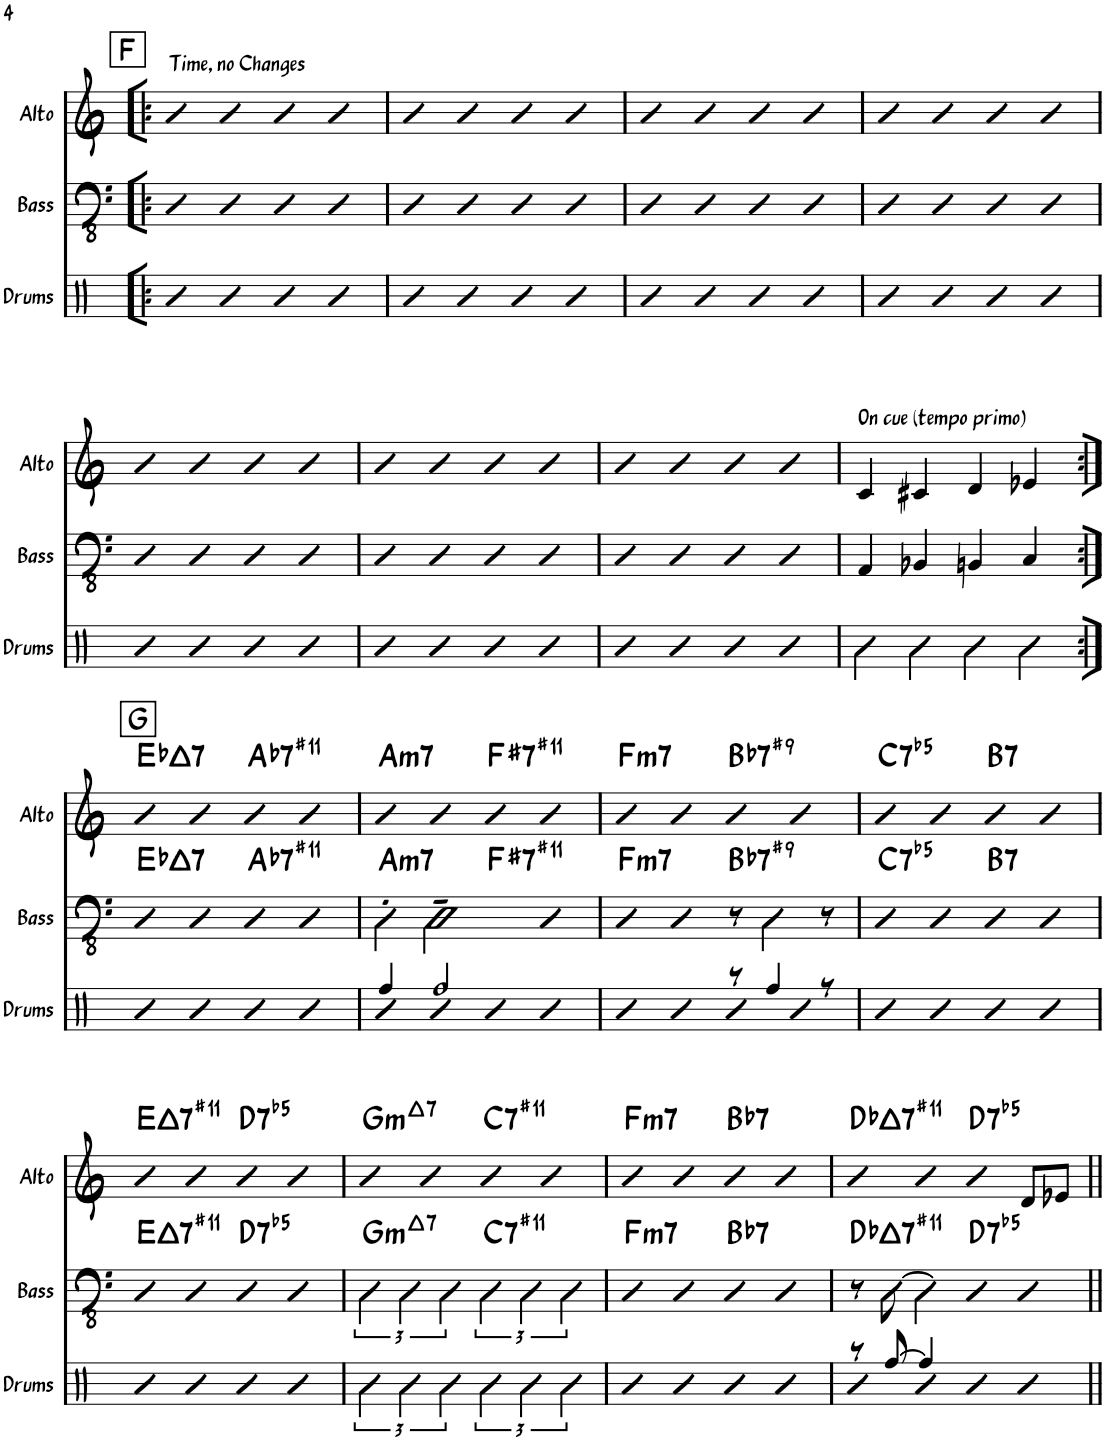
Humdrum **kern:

**kern	**kern	**harte	**kern	**harte
*part3	*part2	*part2	*part1	*part1
*staff3	*staff2	*	*staff1	*
*I"Drums	*I"Bass	*	*I"Alto Sax	*
*I'Drums	*I'Bass	*	*I'Alto	*
!!LO:PB:g=z
*clefX	*clefFv4	*	*clefG2	*
*	*	*	*Trd5c9	*
*k[]	*k[]	*	*k[]	*
*M4/4	*M4/4	*	*M4/4	*
!!LO:REH:place=s1:a:B:rj:fs=14:t=F
=38!|:	=38!|:	=38!|:	=38!|:	=38!|:
!	!	!	!LO:TX:a:t=Time, no Changes	!
4R	4DD	.	4b	.
4R	4DD	.	4b	.
4R	4DD	.	4b	.
4R	4DD	.	4b	.
=39	=39	=39	=39	=39
4R	4DD	.	4b	.
4R	4DD	.	4b	.
4R	4DD	.	4b	.
4R	4DD	.	4b	.
=40	=40	=40	=40	=40
4R	4DD	.	4b	.
4R	4DD	.	4b	.
4R	4DD	.	4b	.
4R	4DD	.	4b	.
=41	=41	=41	=41	=41
4R	4DD	.	4b	.
4R	4DD	.	4b	.
4R	4DD	.	4b	.
4R	4DD	.	4b	.
!!LO:LB:g=z
=42	=42	=42	=42	=42
4R	4DD	.	4b	.
4R	4DD	.	4b	.
4R	4DD	.	4b	.
4R	4DD	.	4b	.
=43	=43	=43	=43	=43
4R	4DD	.	4b	.
4R	4DD	.	4b	.
4R	4DD	.	4b	.
4R	4DD	.	4b	.
=44	=44	=44	=44	=44
4R	4DD	.	4b	.
4R	4DD	.	4b	.
4R	4DD	.	4b	.
4R	4DD	.	4b	.
=45	=45	=45	=45	=45
!	!	!	!LO:TX:a:t=On cue (tempo primo)	!
4R\	4AAA/	.	4c/	.
4R\	4BBB-X/	.	4c#X/	.
4R\	4BBBn/	.	4d/	.
4R\	4CC/	.	4e-X/	.
!!LO:LB:g=z
!!LO:REH:place=s1:a:B:rj:fs=14:t=G
=46:|!	=46:|!	=46:|!	=46:|!	=46:|!
!	!	!LO:H:kt=7	!	!LO:H:kt=7
4R	4DD	Eb:maj7	4b	Eb:maj7
4R	4DD	.	4b	.
!	!	!LO:H:kt=7	!	!LO:H:kt=7
4R	4DD	Ab:7(#11)	4b	Ab:7(#11)
4R	4DD	.	4b	.
=47	=47	=47	=47	=47
*^	*	*	*	*
!	!	!	!LO:H:kt=m7	!	!LO:H:kt=m7
*	*	*^	*	*	*
4Rff/	4R	4AAA'\	2ryy	A:min7	4b	A:min7
2Rff/	4R	2AAA~\	.	.	4b	.
!	!	!	!	!LO:H:kt=7	!	!LO:H:kt=7
.	4R	.	2ryy	F#:7(#11)	4b	F#:7(#11)
4R	4ryy	4DD	.	.	4b	.
=48	=48	=48	=48	=48	=48	=48
!	!	!	!	!LO:H:kt=m7	!	!LO:H:kt=m7
*	*	*v	*v	*	*	*
4R	2ryy	4DD	F:min7	4b	F:min7
4R	.	4DD	.	4b	.
!	!	!	!LO:H:kt=7	!	!LO:H:kt=7
8r	4R	8r	Bb:7(#9)	4b	Bb:7(#9)
4Rff/	.	4AAA\	.	.	.
.	4R	.	.	4b	.
8r	.	8r	.	.	.
*v	*v	*	*	*	*
=49	=49	=49	=49	=49
!	!	!LO:H:kt=7	!	!LO:H:kt=7
4R	4DD	C:(3,b5,b7)	4b	C:(3,b5,b7)
4R	4DD	.	4b	.
!	!	!LO:H:kt=7	!	!LO:H:kt=7
4R	4DD	B:7	4b	B:7
4R	4DD	.	4b	.
!!LO:LB:g=z
=50	=50	=50	=50	=50
!	!	!LO:H:kt=7	!	!LO:H:kt=7
4R	4DD	E:maj7(#11)	4b	E:maj7(#11)
4R	4DD	.	4b	.
!	!	!LO:H:kt=7	!	!LO:H:kt=7
4R	4DD	D:(3,b5,b7)	4b	D:(3,b5,b7)
4R	4DD	.	4b	.
=51	=51	=51	=51	=51
!	!	!LO:H:kt=mt7	!	!LO:H:kt=mt7
6R\	6DD\	G:minmaj7	4b	G:minmaj7
6R\	6AAA\	.	.	.
.	.	.	4b	.
6R\	6AAA\	.	.	.
!	!	!LO:H:kt=7	!	!LO:H:kt=7
6R\	6DD\	C:7(#11)	4b	C:7(#11)
6R\	6AAA\	.	.	.
.	.	.	4b	.
6R\	6AAA\	.	.	.
=52	=52	=52	=52	=52
!	!	!LO:H:kt=m7	!	!LO:H:kt=m7
4R	4DD	F:min7	4b	F:min7
4R	4DD	.	4b	.
!	!	!LO:H:kt=7	!	!LO:H:kt=7
4R	4DD	Bb:7	4b	Bb:7
4R	4DD	.	4b	.
=53	=53	=53	=53	=53
*^	*	*	*	*
!	!	!	!LO:H:kt=7	!	!LO:H:kt=7
8r	4R	8r	Db:maj7(#11)	4b	Db:maj7(#11)
[8Rff/	.	[8AAA\	.	.	.
4Rff/]	4R	4AAA\]	.	4b	.
!	!	!	!LO:H:kt=7	!	!LO:H:kt=7
4R	2ryy	4DD	D:(3,b5,b7)	4b	D:(3,b5,b7)
4R	.	4DD	.	8d/L	.
.	.	.	.	8e-X/J	.
*v	*v	*	*	*	*
=||	=||	=||	=||	=||
*-	*-	*-	*-	*-
